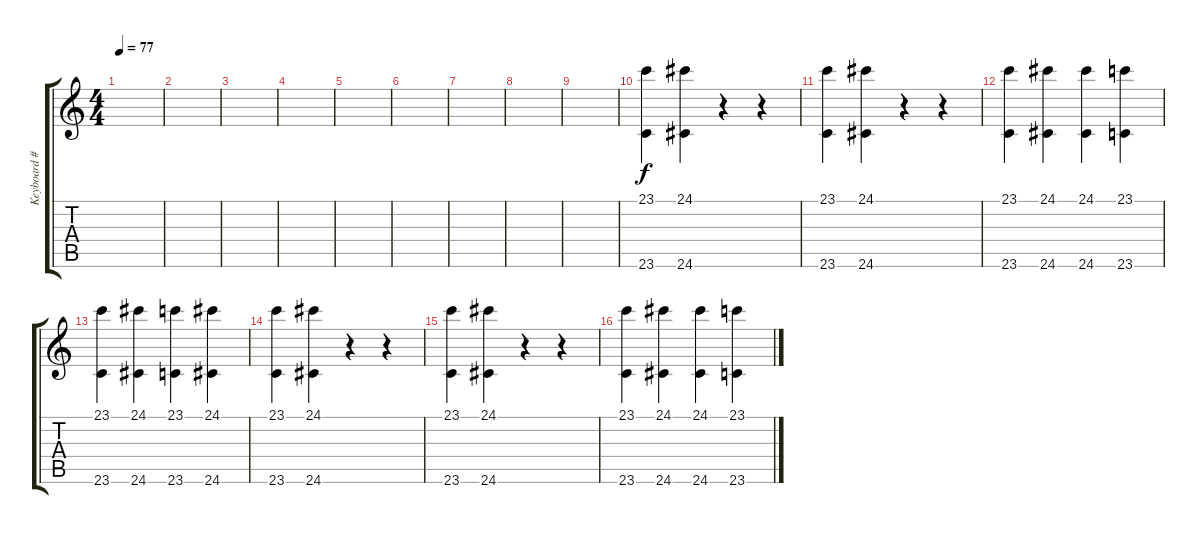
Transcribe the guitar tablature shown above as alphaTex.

\track ("Keyboard #2" "Keyboard #") {instrument synthstrings1}
\staff {score tabs}
\tuning (Db4 Ab3 E3 B2 Gb2 Db2) {hide}
\ts (4 4)
\tempo 77
\clef g2
\ks c
|
|
|
|
|
|
|
|
|
(23.1 23.6).4 (24.1 24.6).4 r.4 r.4 |
(23.1 23.6).4 (24.1 24.6).4 r.4 r.4 |
(23.1 23.6).4 (24.1 24.6).4 (24.1 24.6).4 (23.1 23.6).4 |
(23.1 23.6).4 (24.1 24.6).4 (23.1 23.6).4 (24.1 24.6).4 |
(23.1 23.6).4 (24.1 24.6).4 r.4 r.4 |
(23.1 23.6).4 (24.1 24.6).4 r.4 r.4 |
(23.1 23.6).4 (24.1 24.6).4 (24.1 24.6).4 (23.1 23.6).4
